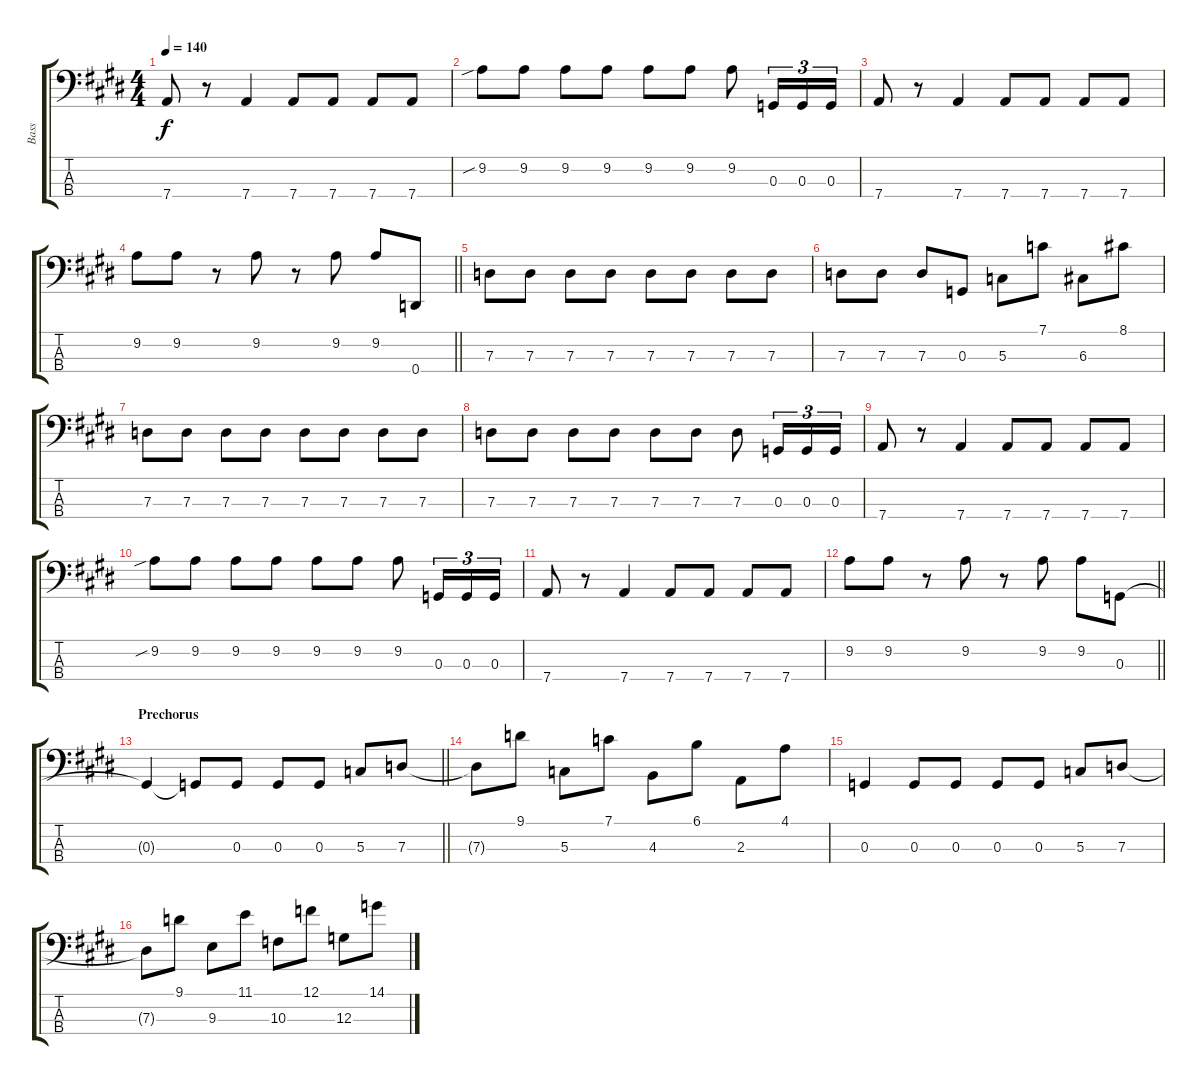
\track ("Bass" "Bass") {instrument electricbassfinger}
\staff {score tabs}
\tuning (F2 C2 G1 D1) {hide}
\ts (4 4)
\tempo 140
\clef f4
\ks e
7.4.8{dy f} r.8 7.4.4 7.4.8 7.4.8 7.4.8 7.4.8 |
\ks c#minor
9.2{sib}.8 9.2.8 9.2.8 9.2.8 9.2.8 9.2.8 9.2.8 0.3.16{tu (3 2)} 0.3.16{tu (3 2)} 0.3.16{tu (3 2)} |
\ks e
7.4.8 r.8 7.4.4 7.4.8 7.4.8 7.4.8 7.4.8 |
\barLineRight lightlight
\ks c#minor
9.2.8 9.2.8 r.8 9.2.8 r.8 9.2.8 9.2.8 0.4.8 |
7.3.8 7.3.8 7.3.8 7.3.8 7.3.8 7.3.8 7.3.8 7.3.8 |
7.3.8 7.3.8 7.3.8 0.3.8 5.3.8 7.1.8 6.3.8 8.1.8 |
7.3.8 7.3.8 7.3.8 7.3.8 7.3.8 7.3.8 7.3.8 7.3.8 |
7.3.8 7.3.8 7.3.8 7.3.8 7.3.8 7.3.8 7.3.8 0.3.16{tu (3 2)} 0.3.16{tu (3 2)} 0.3.16{tu (3 2)} |
\ks e
7.4.8 r.8 7.4.4 7.4.8 7.4.8 7.4.8 7.4.8 |
\ks c#minor
9.2{sib}.8 9.2.8 9.2.8 9.2.8 9.2.8 9.2.8 9.2.8 0.3.16{tu (3 2)} 0.3.16{tu (3 2)} 0.3.16{tu (3 2)} |
\ks e
7.4.8 r.8 7.4.4 7.4.8 7.4.8 7.4.8 7.4.8 |
\barLineRight lightlight
\ks c#minor
9.2.8 9.2.8 r.8 9.2.8 r.8 9.2.8 9.2.8 0.3.8 |
\section ("" "Prechorus")
\barLineRight lightlight
0.3{t}.4 0.3{t}.8 0.3.8 0.3.8 0.3.8 5.3.8 7.3.8 |
7.3{t}.8 9.1.8 5.3.8 7.1.8 4.3.8 6.1.8 2.3.8 4.1.8 |
0.3.4 0.3.8 0.3.8 0.3.8 0.3.8 5.3.8 7.3.8 |
7.3{t}.8 9.1.8 9.3.8 11.1.8 10.3.8 12.1.8 12.3.8 14.1.8
